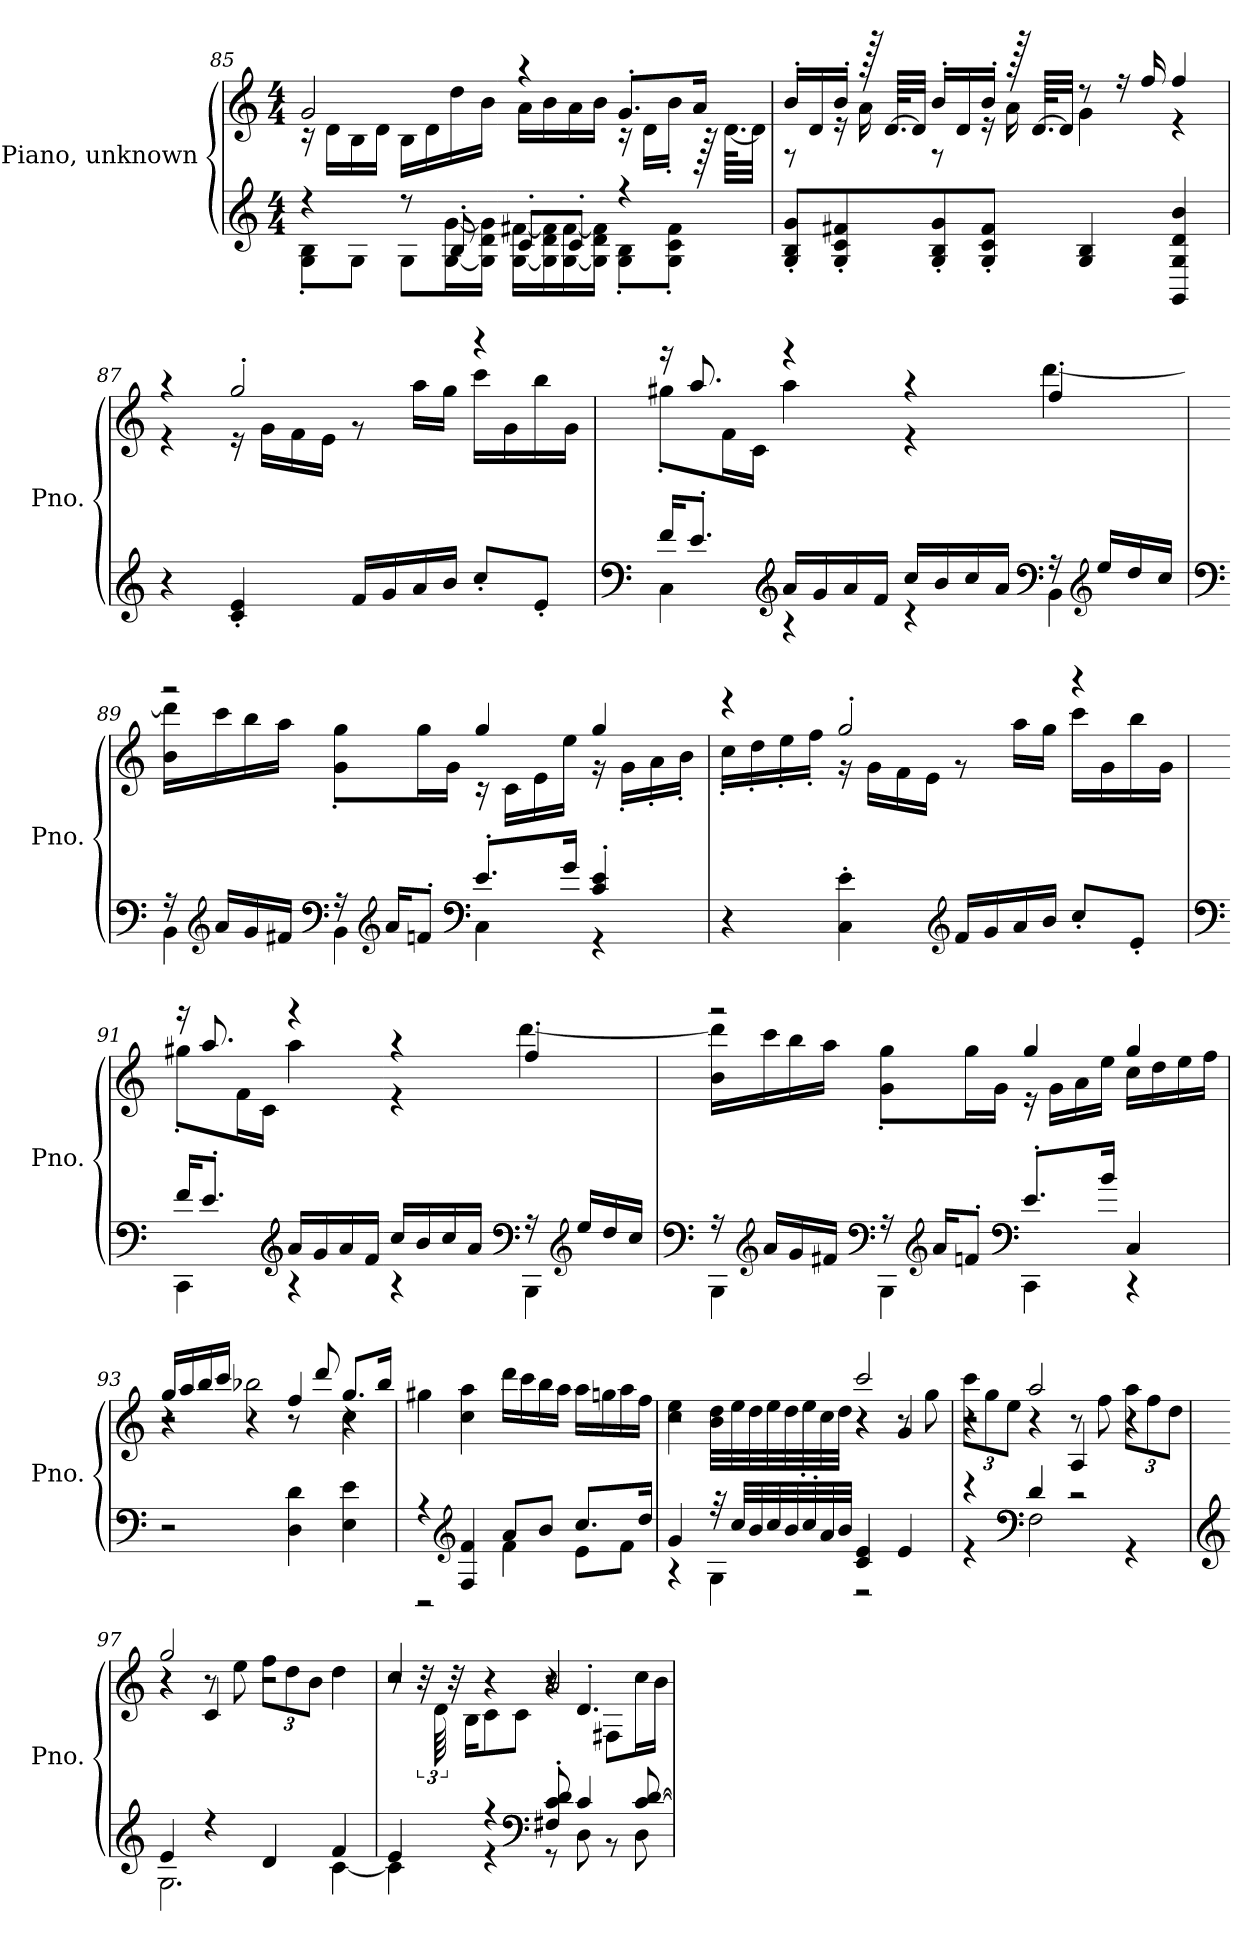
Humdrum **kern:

**kern	**kern
*part1	*part1
*staff2	*staff1
*I"Piano, unknown	*
*I'Pno.	*
!!LO:LB:g=z
*clefG2	*clefG2
*k[]	*k[]
*M4/4	*M4/4
=85	=85
*^	*^
4r	8G\' 8B\'L	2g/	16r
.	.	.	16d\LL
.	8G\J	.	16B\
.	.	.	16d\JJ
8r	8G\L	.	16B\LL
.	.	.	16d\
8B'/	[16G\ [16g\L	.	16dd\
.	16G\] 16d\ 16g\]JJ	.	16b\JJ
8c'/L	[16G\ [16f#X\LL	4r	16a\LL
.	16G\] 16d\ 16f#\]	.	16b\
8c'/J	[16G\ [16f#\	.	16a\
.	16G\] 16d\ 16f#\]JJ	.	16b\JJ
4r	8G\' 8B\'L	8.g'/L	16r
.	.	.	16d\LL
.	8G\' 8c\' 8f#\'J	.	16b'\JJ
.	.	16a/Jk	128r
.	.	.	[64.d\KLLL
.	.	.	32d\JJJ]
*v	*v	*	*
=86	=86	=86
8G/' 8B/' 8g/'L	16b'/LL	8r
.	16d/	.
8G/' 8c/' 8f#X/'	16b'/JJ	16r
.	128r	16a\
.	[64.d/KLLL	.
.	32d/JJJ]	.
8G/' 8B/' 8g/'	16b'/LL	8r
.	16d/	.
8G/' 8c/' 8f#/'J	16b'/JJ	16r
.	128r	16a\
.	[64.d/KLLL	.
.	32d/JJJ]	.
4G/ 4B/	8r	4g\
.	16r	.
.	16ff/	.
4GG/ 4G/ 4d/ 4b/	4ff/	4r
!!LO:PB:g=z	!!
=87	=87	=87
4r	4r	4r
4c/' 4e/'	2gg'/	16r
.	.	16g\LL
.	.	16f\
.	.	16e\JJ
16f/LL	.	8r
16g/	.	.
16a/	.	16aa\LL
16b/JJ	.	16gg\JJ
8cc'/L	4r	16ccc\LL
.	.	16g\
8e'/J	.	16bb\
.	.	16g\JJ
=88	=88	=88
*clefF4	*	*
*^	*	*
16f/KL	4C\	16r	8gg#X'\L
8.e'/J	.	8.aa/	.
.	.	.	16f\L
.	.	.	16c\JJ
*clefG2	*	*	*
16a/LL	4r	4r	4aa\
16g/	.	.	.
16a/	.	.	.
16f/JJ	.	.	.
16cc/LL	4r	4r	4r
16b/	.	.	.
16cc/	.	.	.
16a/JJ	.	.	.
*clefF4	*	*	*
16r	4BB\	4ff'/	[4ddd\
*clefG2	*	*	*
16ee/LL	.	.	.
16dd/	.	.	.
16cc/JJ	.	.	.
!!LO:LB:g=z	!!
=89	=89	=89	=89
*clefF4	*	*	*
16r	4BB\	2r	16b\ 16ddd\]LL
*clefG2	*	*	*
16a/LL	.	.	16ccc\
16g/	.	.	16bb\
16f#X/JJ	.	.	16aa\JJ
*clefF4	*	*	*
16r	4BB\	.	8g\' 8gg\'L
*clefG2	*	*	*
16a/KL	.	.	.
8fn'/J	.	.	16gg\L
.	.	.	16g\JJ
*clefF4	*	*	*
8.e'/L	4C\	4gg/	16r
.	.	.	16c\LL
.	.	.	16e\
16g/Jk	.	.	16ee\JJ
4c/' 4e/'	4r	4gg/	16r
.	.	.	16g'\LL
.	.	.	16a'\
.	.	.	16b'\JJ
*v	*v	*	*
=90	=90	=90
4r	4r	16cc'\LL
.	.	16dd'\
.	.	16ee'\
.	.	16ff'\JJ
4C\' 4e\'	2gg'/	16r
.	.	16g\LL
.	.	16f\
.	.	16e\JJ
*clefG2	*	*
16f/LL	.	8r
16g/	.	.
16a/	.	16aa\LL
16b/JJ	.	16gg\JJ
8cc'/L	4r	16ccc\LL
.	.	16g\
8e'/J	.	16bb\
.	.	16g\JJ
!!LO:LB:g=z	!!
=91	=91	=91
*clefF4	*	*
*^	*	*
16f/KL	4CC\	16r	8gg#X'\L
8.e'/J	.	8.aa/	.
.	.	.	16f\L
.	.	.	16c\JJ
*clefG2	*	*	*
16a/LL	4r	4r	4aa\
16g/	.	.	.
16a/	.	.	.
16f/JJ	.	.	.
16cc/LL	4r	4r	4r
16b/	.	.	.
16cc/	.	.	.
16a/JJ	.	.	.
*clefF4	*	*	*
16r	4BBB\	4ff'/	[4ddd\
*clefG2	*	*	*
16ee/LL	.	.	.
16dd/	.	.	.
16cc/JJ	.	.	.
=92	=92	=92	=92
*clefF4	*	*	*
16r	4BBB\	2r	16b\ 16ddd\]LL
*clefG2	*	*	*
16a/LL	.	.	16ccc\
16g/	.	.	16bb\
16f#X/JJ	.	.	16aa\JJ
*clefF4	*	*	*
16r	4BBB\	.	8g\' 8gg\'L
*clefG2	*	*	*
16a/KL	.	.	.
8fn'/J	.	.	16gg\L
.	.	.	16g\JJ
*clefF4	*	*	*
8.e'/L	4CC\	4gg/	16r
.	.	.	16g\LL
.	.	.	16a\
16b/Jk	.	.	16ee\JJ
4C/	4r	4gg/	16cc\LL
.	.	.	16dd\
.	.	.	16ee\
.	.	.	16ff\JJ
*v	*v	*	*
!!LO:LB:g=z
=93	=93	=93
*	*	*^
2r	16gg/LL	4r	2r
.	16aa/	.	.
.	16bb/	.	.
.	16ccc/JJ	.	.
.	4r	2bb-X\	.
4D\ 4d\	8r	.	4ff/
.	8ddd/	.	.
4E\ 4e\	8.gg/L	4cc\	4r
.	16bb-/Jk	.	.
*	*v	*v	*v
=94	=94
*^	*
4r	2r	4gg#X\
*clefG2	*	*
4F/ 4f/	.	4cc\ 4aa\
8a/L	4f\	16ddd\LL
.	.	16ccc\
8b/J	.	16bb\
.	.	16aa\JJ
8.cc/L	8e\L	16aa\LL
.	.	16ggn\
.	8f\J	16aa\
16dd/Jk	.	16ff\JJ
=95	=95	=95
*	*	*^
*	*	*	*^
4g/	4r	2r	4cc\ 4ee\	2r
32r	4G\	.	32b\ 32dd\LLL	.
32cc/LLL	.	.	32ee\	.
32b/	.	.	32dd\	.
32cc/	.	.	32ee\	.
32b/	.	.	32dd\	.
32cc'/	.	.	32ee'\	.
32a/	.	.	32cc\	.
32b/JJJ	.	.	32dd\JJJ	.
4c/ 4e/	2r	2ccc/	4r	4r
4e/	.	.	8r	4g/
.	.	.	8gg\	.
!!LO:LB:g=z	!!	!!
=96	=96	=96	=96	=96
*	*	*	*Xbrackettup	*
4r	4r	4r	12ccc\L	2r
.	.	.	12gg\	.
.	.	.	12ee\J	.
*clefF4	*	*	*	*
4d/	2F\	2aa/	4r	.
2r	.	.	8r	4A/
.	.	.	8ff\	.
.	4r	4r	12aa\L	4r
.	.	.	12ff\	.
.	.	.	12dd\J	.
=97	=97	=97	=97	=97
*clefG2	*	*	*	*
4e/	2.G\	2gg/	4r	4r
4r	.	.	8r	4c/
.	.	.	8ee\	.
4d/	.	2r	12ff\L	2r
.	.	.	12dd\	.
.	.	.	12b\J	.
4f/	[4c\	.	4dd\	.
=98	=98	=98	=98	=98
4e/	4c\]	4cc/	8r	2r
*	*	*	*brackettup	*
.	.	.	48r	.
.	.	.	96d\	.
.	.	.	32r	.
.	.	.	16B\KL	.
4r	4r	4r	8c\	.
.	.	.	8c\J	.
*clefF4	*	*	*	*
8F#X/' 8c/' 8d/'	8r	2a/	4r	8r
4c/	8D\	.	.	4.d'/
.	8r	.	8F#X\L	.
[8c/ [8d/	8D\	.	16cc\L	.
.	.	.	16b\JJ	.
*v	*v	*	*	*
*	*v	*v	*v
=	=
*-	*-
